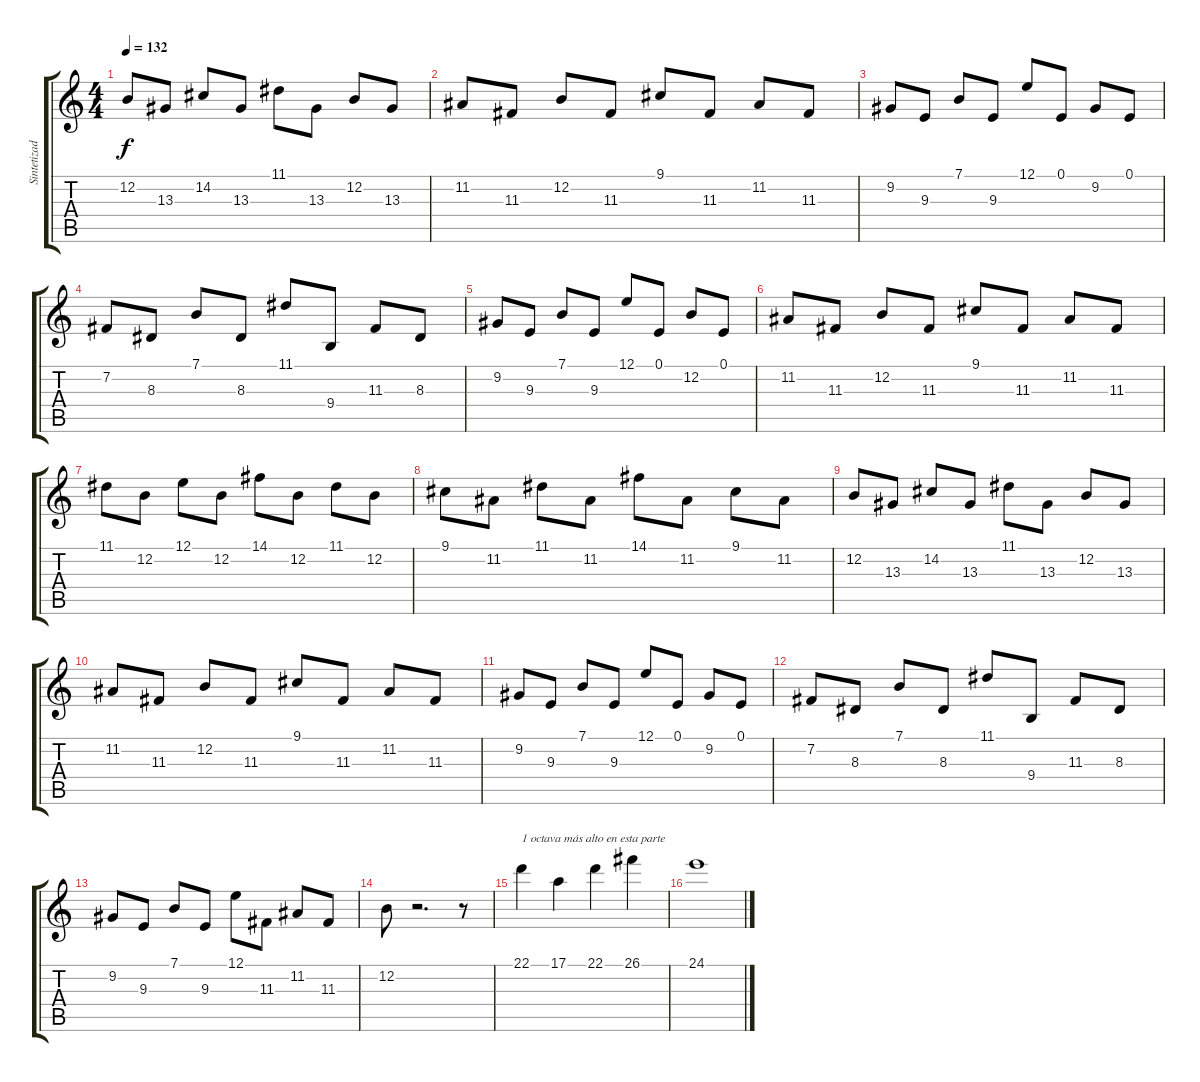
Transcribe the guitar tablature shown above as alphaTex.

\track ("Sintetizador 4" "Sintetizad") {instrument electricpiano1}
\staff {score tabs}
\tuning (E4 B3 G3 D3 A2 E2) {hide}
\ts (4 4)
\tempo 132
\clef g2
\ks c
12.2.8{dy f} 13.3.8 14.2.8 13.3.8 11.1.8 13.3.8 12.2.8 13.3.8 |
11.2.8 11.3.8 12.2.8 11.3.8 9.1.8 11.3.8 11.2.8 11.3.8 |
9.2.8 9.3.8 7.1.8 9.3.8 12.1.8 0.1.8 9.2.8 0.1.8 |
7.2.8 8.3.8 7.1.8 8.3.8 11.1.8 9.4.8 11.3.8 8.3.8 |
9.2.8 9.3.8 7.1.8 9.3.8 12.1.8 0.1.8 12.2.8 0.1.8 |
11.2.8 11.3.8 12.2.8 11.3.8 9.1.8 11.3.8 11.2.8 11.3.8 |
11.1.8 12.2.8 12.1.8 12.2.8 14.1.8 12.2.8 11.1.8 12.2.8 |
9.1.8 11.2.8 11.1.8 11.2.8 14.1.8 11.2.8 9.1.8 11.2.8 |
12.2.8 13.3.8 14.2.8 13.3.8 11.1.8 13.3.8 12.2.8 13.3.8 |
11.2.8 11.3.8 12.2.8 11.3.8 9.1.8 11.3.8 11.2.8 11.3.8 |
9.2.8 9.3.8 7.1.8 9.3.8 12.1.8 0.1.8 9.2.8 0.1.8 |
7.2.8 8.3.8 7.1.8 8.3.8 11.1.8 9.4.8 11.3.8 8.3.8 |
9.2.8 9.3.8 7.1.8 9.3.8 12.1.8 11.3.8 11.2.8 11.3.8 |
12.2.8 r.2{d} r.8 |
22.1.4{txt "1 octava más alto en esta parte" volume 5 instrument fx3crystal} 17.1.4 22.1.4 26.1.4 |
24.1.1
